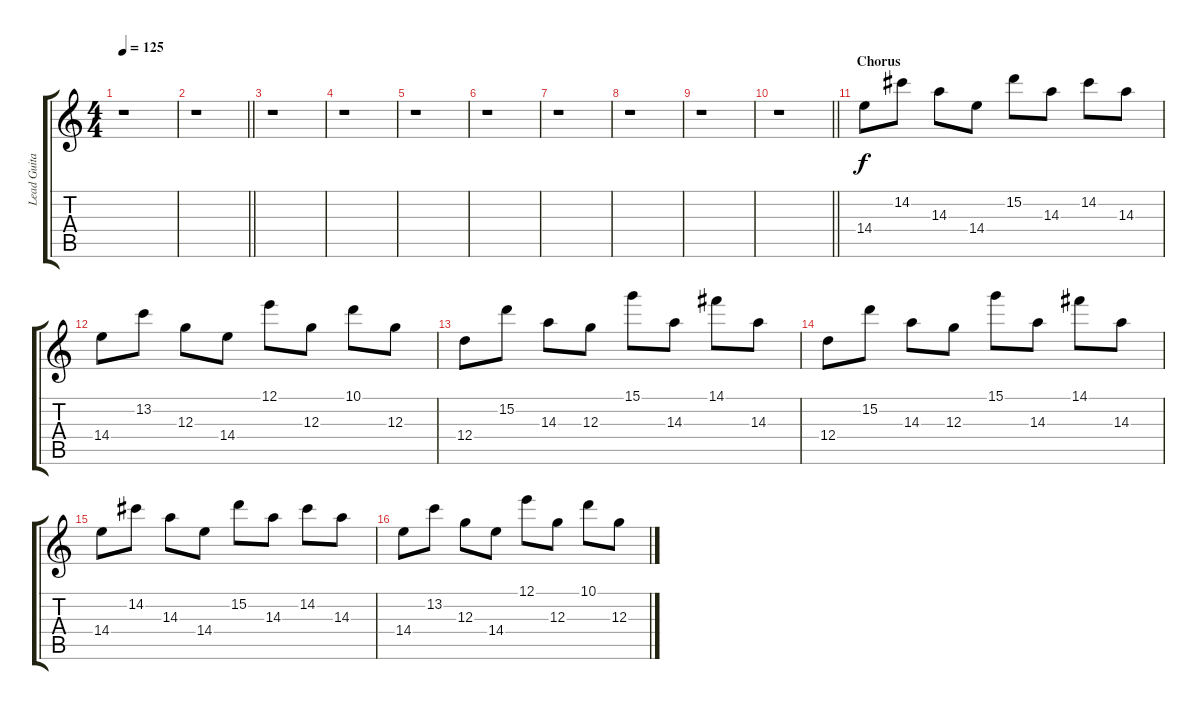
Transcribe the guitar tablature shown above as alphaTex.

\track ("Lead Guitar" "Lead Guita") {instrument distortionguitar}
\staff {score tabs}
\tuning (E4 B3 G3 D3 A2 E2) {hide}
\ts (4 4)
\tempo 125
\clef g2
\ks c
r.1{dy f} |
\barLineRight lightlight
r.1 |
r.1 |
r.1 |
r.1 |
r.1 |
r.1 |
r.1 |
r.1 |
\barLineRight lightlight
r.1 |
\section ("" "Chorus")
14.4.8 14.2.8 14.3.8 14.4.8 15.2.8 14.3.8 14.2.8 14.3.8 |
14.4.8 13.2.8 12.3.8 14.4.8 12.1.8 12.3.8 10.1.8 12.3.8 |
12.4.8 15.2.8 14.3.8 12.3.8 15.1.8 14.3.8 14.1.8 14.3.8 |
12.4.8 15.2.8 14.3.8 12.3.8 15.1.8 14.3.8 14.1.8 14.3.8 |
14.4.8 14.2.8 14.3.8 14.4.8 15.2.8 14.3.8 14.2.8 14.3.8 |
14.4.8 13.2.8 12.3.8 14.4.8 12.1.8 12.3.8 10.1.8 12.3{ss}.8
